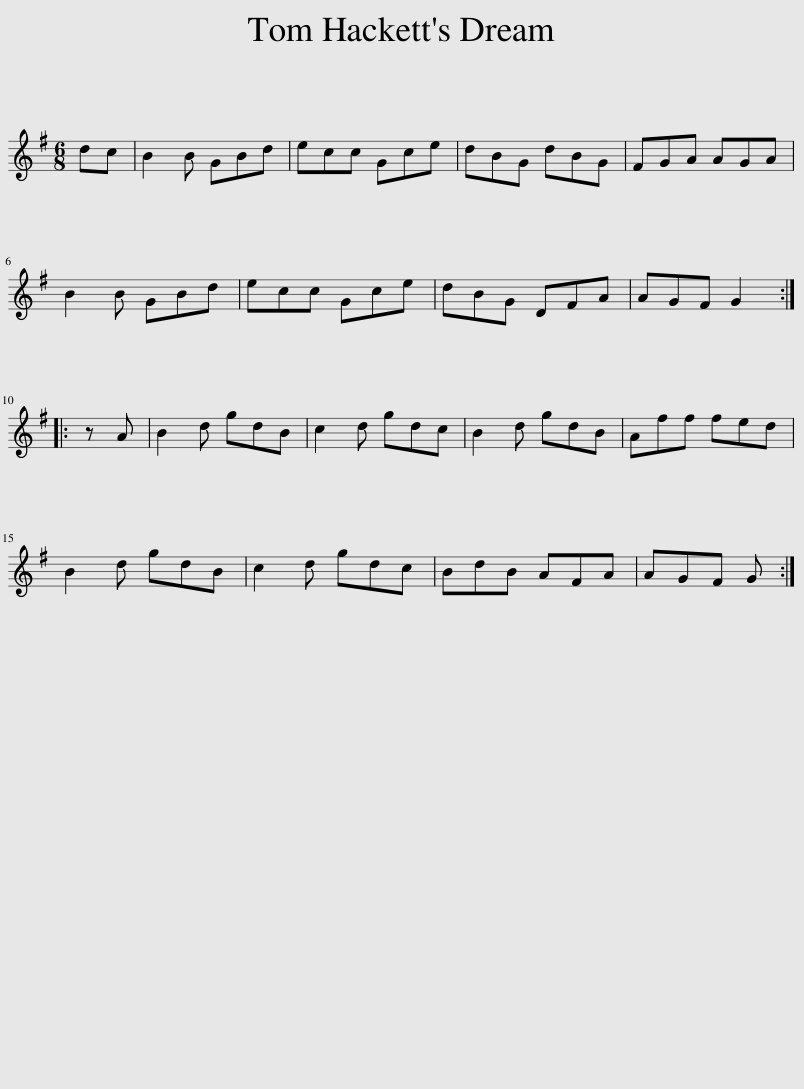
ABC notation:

X:1
L:1/8
M:6/8
I:linebreak $
K:G
V:1 treble
V:1
 dc | B2 B GBd | ecc Gce | dBG dBG | FGA AGA |$ %5
 B2 B GBd | ecc Gce | dBG DFA | AGF G2 ::$ z A | %10
 B2 d gdB | c2 d gdc | B2 d gdB | Aff fed |$ B2 d gdB | %15
 c2 d gdc | BdB AFA | AGF G :| %18
